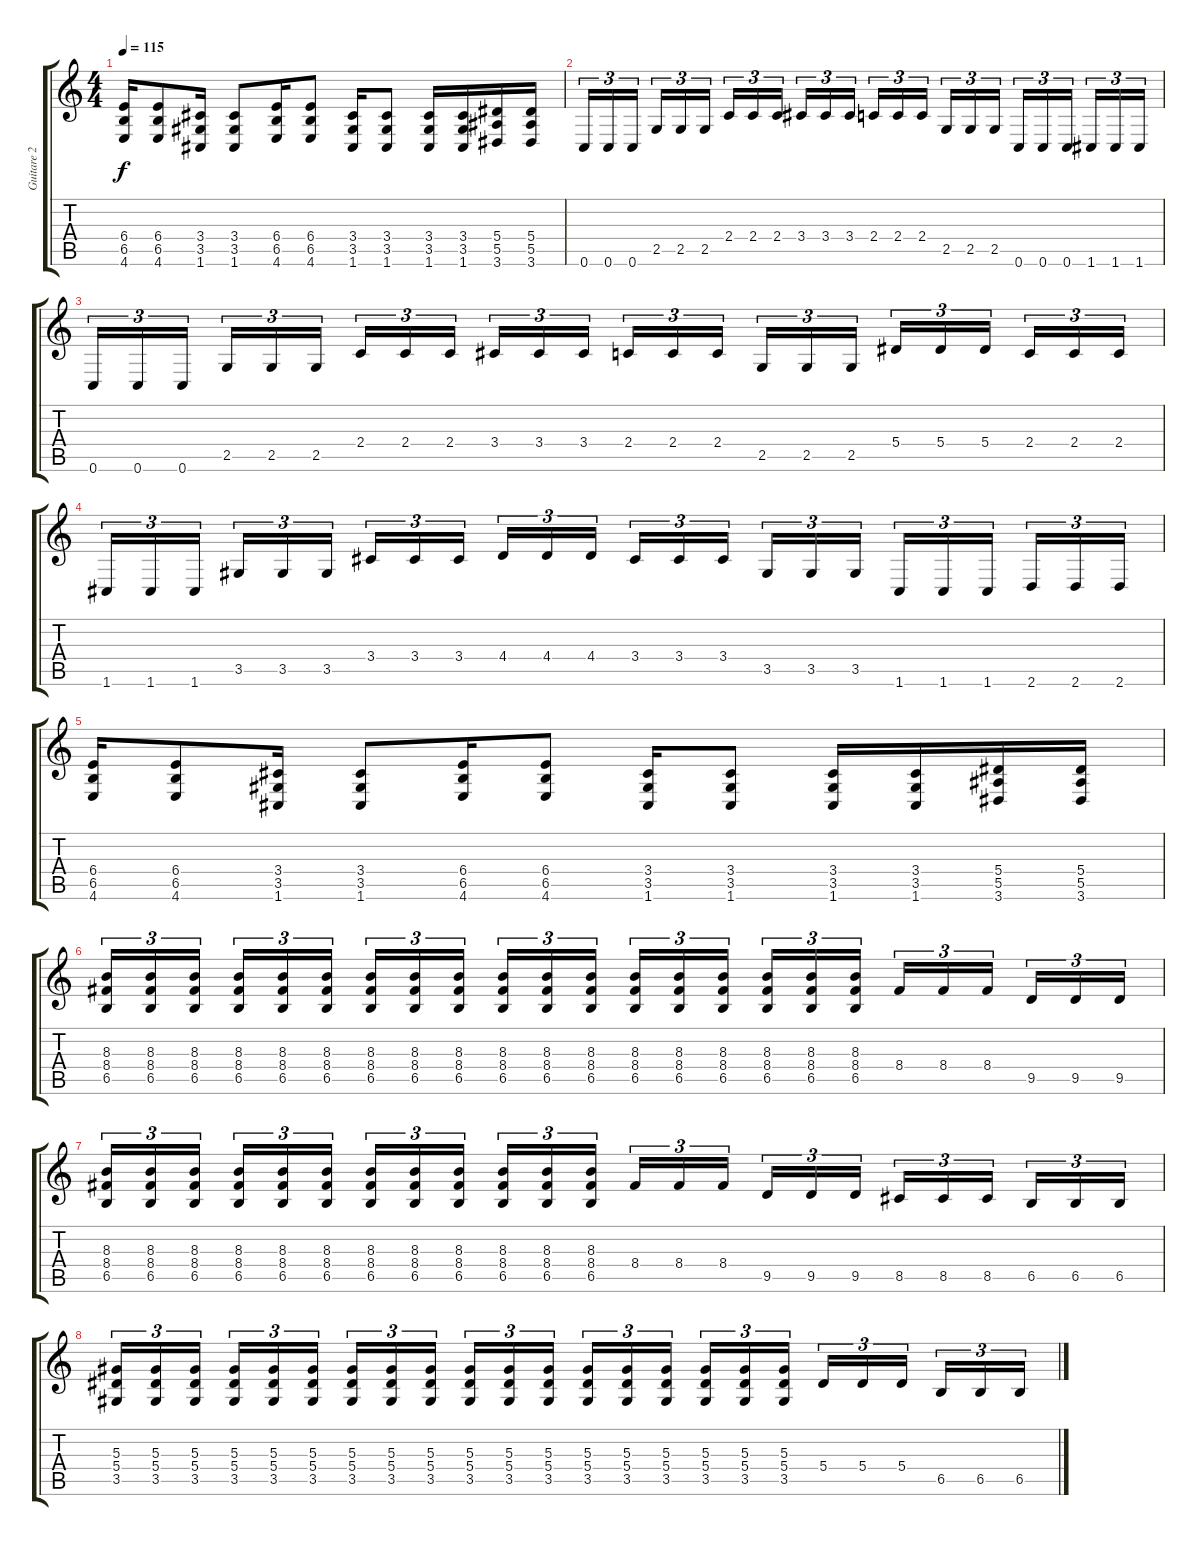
\track ("Guitare 2" "Guitare 2") {instrument distortionguitar}
\staff {score tabs}
\tuning (C4 G3 Eb3 Bb2 F2 C2) {hide}
\ts (4 4)
\tempo 115
\clef g2
\ks c
(6.4 6.5 4.6).16{dy f} (6.4 6.5 4.6).8 (3.4 3.5 1.6).16 (3.4 3.5 1.6).8 (6.4 6.5 4.6).16 (6.4 6.5 4.6).8 (3.4 3.5 1.6).16 (3.4 3.5 1.6).8 (3.4 3.5 1.6).16 (3.4 3.5 1.6).16 (5.4 5.5 3.6).16 (5.4 5.5 3.6).16 |
0.6.16{tu (3 2)} 0.6.16{tu (3 2)} 0.6.16{tu (3 2) beam splitsecondary} 2.5.16{tu (3 2)} 2.5.16{tu (3 2)} 2.5.16{tu (3 2)} 2.4.16{tu (3 2)} 2.4.16{tu (3 2)} 2.4.16{tu (3 2) beam splitsecondary} 3.4.16{tu (3 2)} 3.4.16{tu (3 2)} 3.4.16{tu (3 2)} 2.4.16{tu (3 2)} 2.4.16{tu (3 2)} 2.4.16{tu (3 2) beam splitsecondary} 2.5.16{tu (3 2)} 2.5.16{tu (3 2)} 2.5.16{tu (3 2)} 0.6.16{tu (3 2)} 0.6.16{tu (3 2)} 0.6.16{tu (3 2) beam splitsecondary} 1.6.16{tu (3 2)} 1.6.16{tu (3 2)} 1.6.16{tu (3 2)} |
0.6.16{tu (3 2)} 0.6.16{tu (3 2)} 0.6.16{tu (3 2) beam splitsecondary} 2.5.16{tu (3 2)} 2.5.16{tu (3 2)} 2.5.16{tu (3 2)} 2.4.16{tu (3 2)} 2.4.16{tu (3 2)} 2.4.16{tu (3 2) beam splitsecondary} 3.4.16{tu (3 2)} 3.4.16{tu (3 2)} 3.4.16{tu (3 2)} 2.4.16{tu (3 2)} 2.4.16{tu (3 2)} 2.4.16{tu (3 2) beam splitsecondary} 2.5.16{tu (3 2)} 2.5.16{tu (3 2)} 2.5.16{tu (3 2)} 5.4.16{tu (3 2)} 5.4.16{tu (3 2)} 5.4.16{tu (3 2) beam splitsecondary} 2.4.16{tu (3 2)} 2.4.16{tu (3 2)} 2.4.16{tu (3 2)} |
1.6.16{tu (3 2)} 1.6.16{tu (3 2)} 1.6.16{tu (3 2) beam splitsecondary} 3.5.16{tu (3 2)} 3.5.16{tu (3 2)} 3.5.16{tu (3 2)} 3.4.16{tu (3 2)} 3.4.16{tu (3 2)} 3.4.16{tu (3 2) beam splitsecondary} 4.4.16{tu (3 2)} 4.4.16{tu (3 2)} 4.4.16{tu (3 2)} 3.4.16{tu (3 2)} 3.4.16{tu (3 2)} 3.4.16{tu (3 2) beam splitsecondary} 3.5.16{tu (3 2)} 3.5.16{tu (3 2)} 3.5.16{tu (3 2)} 1.6.16{tu (3 2)} 1.6.16{tu (3 2)} 1.6.16{tu (3 2) beam splitsecondary} 2.6.16{tu (3 2)} 2.6.16{tu (3 2)} 2.6.16{tu (3 2)} |
(6.4 6.5 4.6).16 (6.4 6.5 4.6).8 (3.4 3.5 1.6).16 (3.4 3.5 1.6).8 (6.4 6.5 4.6).16 (6.4 6.5 4.6).8 (3.4 3.5 1.6).16 (3.4 3.5 1.6).8 (3.4 3.5 1.6).16 (3.4 3.5 1.6).16 (5.4 5.5 3.6).16 (5.4 5.5 3.6).16 |
(8.3 8.4 6.5).16{tu (3 2)} (8.3 8.4 6.5).16{tu (3 2)} (8.3 8.4 6.5).16{tu (3 2) beam splitsecondary} (8.3 8.4 6.5).16{tu (3 2)} (8.3 8.4 6.5).16{tu (3 2)} (8.3 8.4 6.5).16{tu (3 2)} (8.3 8.4 6.5).16{tu (3 2)} (8.3 8.4 6.5).16{tu (3 2)} (8.3 8.4 6.5).16{tu (3 2) beam splitsecondary} (8.3 8.4 6.5).16{tu (3 2)} (8.3 8.4 6.5).16{tu (3 2)} (8.3 8.4 6.5).16{tu (3 2)} (8.3 8.4 6.5).16{tu (3 2)} (8.3 8.4 6.5).16{tu (3 2)} (8.3 8.4 6.5).16{tu (3 2) beam splitsecondary} (8.3 8.4 6.5).16{tu (3 2)} (8.3 8.4 6.5).16{tu (3 2)} (8.3 8.4 6.5).16{tu (3 2)} 8.4.16{tu (3 2)} 8.4.16{tu (3 2)} 8.4.16{tu (3 2) beam splitsecondary} 9.5.16{tu (3 2)} 9.5.16{tu (3 2)} 9.5.16{tu (3 2)} |
(8.3 8.4 6.5).16{tu (3 2)} (8.3 8.4 6.5).16{tu (3 2)} (8.3 8.4 6.5).16{tu (3 2) beam splitsecondary} (8.3 8.4 6.5).16{tu (3 2)} (8.3 8.4 6.5).16{tu (3 2)} (8.3 8.4 6.5).16{tu (3 2)} (8.3 8.4 6.5).16{tu (3 2)} (8.3 8.4 6.5).16{tu (3 2)} (8.3 8.4 6.5).16{tu (3 2) beam splitsecondary} (8.3 8.4 6.5).16{tu (3 2)} (8.3 8.4 6.5).16{tu (3 2)} (8.3 8.4 6.5).16{tu (3 2)} 8.4.16{tu (3 2)} 8.4.16{tu (3 2)} 8.4.16{tu (3 2) beam splitsecondary} 9.5.16{tu (3 2)} 9.5.16{tu (3 2)} 9.5.16{tu (3 2)} 8.5.16{tu (3 2)} 8.5.16{tu (3 2)} 8.5.16{tu (3 2) beam splitsecondary} 6.5.16{tu (3 2)} 6.5.16{tu (3 2)} 6.5.16{tu (3 2)} |
(5.3 5.4 3.5).16{tu (3 2)} (5.3 5.4 3.5).16{tu (3 2)} (5.3 5.4 3.5).16{tu (3 2) beam splitsecondary} (5.3 5.4 3.5).16{tu (3 2)} (5.3 5.4 3.5).16{tu (3 2)} (5.3 5.4 3.5).16{tu (3 2)} (5.3 5.4 3.5).16{tu (3 2)} (5.3 5.4 3.5).16{tu (3 2)} (5.3 5.4 3.5).16{tu (3 2) beam splitsecondary} (5.3 5.4 3.5).16{tu (3 2)} (5.3 5.4 3.5).16{tu (3 2)} (5.3 5.4 3.5).16{tu (3 2)} (5.3 5.4 3.5).16{tu (3 2)} (5.3 5.4 3.5).16{tu (3 2)} (5.3 5.4 3.5).16{tu (3 2) beam splitsecondary} (5.3 5.4 3.5).16{tu (3 2)} (5.3 5.4 3.5).16{tu (3 2)} (5.3 5.4 3.5).16{tu (3 2)} 5.4.16{tu (3 2)} 5.4.16{tu (3 2)} 5.4.16{tu (3 2) beam splitsecondary} 6.5.16{tu (3 2)} 6.5.16{tu (3 2)} 6.5.16{tu (3 2)}
